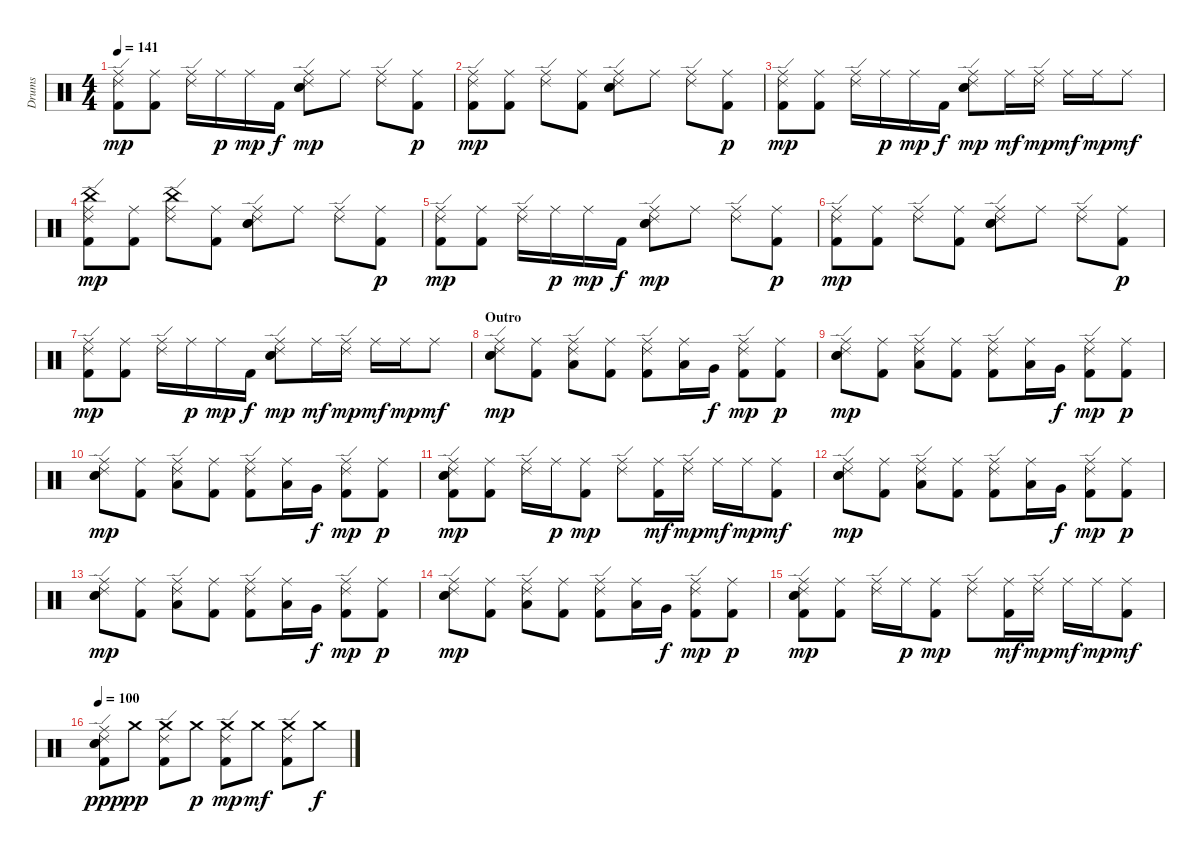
\track ("Drums" "Drums") {instrument percussion}
\staff {score}
\articulation defaults
\ts (4 4)
\tempo 141
\clef neutral
\ks c
("Ride (edge) 2" "Ride (middle)" "Kick (hit) 2").8{dy mp} ("Ride (middle)" "Kick (hit) 2").8 ("Ride (edge) 2" "Ride (middle)").16 "Ride (middle)".16{dy p} "Ride (middle)".16{dy mp} "Kick (hit) 2".16{dy f} ("Ride (edge) 2" "Ride (middle)" "Electric Snare (hit)" "Snare (hit) 2").8{dy mp} "Ride (middle)".8 ("Ride (edge) 2" "Ride (middle)").8 ("Ride (middle)" "Kick (hit) 2").8{dy p} |
("Ride (edge) 2" "Ride (middle)" "Kick (hit) 2").8{dy mp} ("Ride (middle)" "Kick (hit) 2").8 ("Ride (edge) 2" "Ride (middle)").8 ("Ride (middle)" "Kick (hit) 2").8 ("Ride (edge) 2" "Ride (middle)" "Electric Snare (hit)" "Snare (hit) 2").8 "Ride (middle)".8 ("Ride (edge) 2" "Ride (middle)").8 ("Ride (middle)" "Kick (hit) 2").8{dy p} |
("Ride (edge) 2" "Ride (middle)" "Kick (hit) 2").8{dy mp} ("Ride (middle)" "Kick (hit) 2").8 ("Ride (edge) 2" "Ride (middle)").16 "Ride (middle)".16{dy p} "Ride (middle)".16{dy mp} "Kick (hit) 2".16{dy f} ("Ride (edge) 2" "Ride (middle)" "Electric Snare (hit)" "Snare (hit) 2").8{dy mp} "Ride (middle)".16{dy mf} ("Ride (edge) 2" "Ride (middle)").16{dy mp} "Ride (middle)".16{dy mf} "Ride (middle)".16{dy mp} "Ride (middle)".8{dy mf} |
("Ride (edge) 2" "Ride (middle)" "China (hit)" "Kick (hit) 2").8{dy mp} ("Ride (middle)" "Kick (hit) 2").8 ("Ride (edge) 2" "Ride (middle)" "China (hit)").8 ("Ride (middle)" "Kick (hit) 2").8 ("Ride (edge) 2" "Ride (middle)" "Electric Snare (hit)" "Snare (hit) 2").8 "Ride (middle)".8 ("Ride (edge) 2" "Ride (middle)").8 ("Ride (middle)" "Kick (hit) 2").8{dy p} |
("Ride (edge) 2" "Ride (middle)" "Kick (hit) 2").8{dy mp} ("Ride (middle)" "Kick (hit) 2").8 ("Ride (edge) 2" "Ride (middle)").16 "Ride (middle)".16{dy p} "Ride (middle)".16{dy mp} "Kick (hit) 2".16{dy f} ("Ride (edge) 2" "Ride (middle)" "Electric Snare (hit)" "Snare (hit) 2").8{dy mp} "Ride (middle)".8 ("Ride (edge) 2" "Ride (middle)").8 ("Ride (middle)" "Kick (hit) 2").8{dy p} |
("Ride (edge) 2" "Ride (middle)" "Kick (hit) 2").8{dy mp} ("Ride (middle)" "Kick (hit) 2").8 ("Ride (edge) 2" "Ride (middle)").8 ("Ride (middle)" "Kick (hit) 2").8 ("Ride (edge) 2" "Ride (middle)" "Electric Snare (hit)" "Snare (hit) 2").8 "Ride (middle)".8 ("Ride (edge) 2" "Ride (middle)").8 ("Ride (middle)" "Kick (hit) 2").8{dy p} |
("Ride (edge) 2" "Ride (middle)" "Kick (hit) 2").8{dy mp} ("Ride (middle)" "Kick (hit) 2").8 ("Ride (edge) 2" "Ride (middle)").16 "Ride (middle)".16{dy p} "Ride (middle)".16{dy mp} "Kick (hit) 2".16{dy f} ("Ride (edge) 2" "Ride (middle)" "Electric Snare (hit)" "Snare (hit) 2").8{dy mp} "Ride (middle)".16{dy mf} ("Ride (edge) 2" "Ride (middle)").16{dy mp} "Ride (middle)".16{dy mf} "Ride (middle)".16{dy mp} "Ride (middle)".8{dy mf} |
\section ("" "Outro")
("Ride (edge) 2" "Ride (middle)" "Electric Snare (hit)" "Snare (hit) 2").8{dy mp} ("Ride (middle)" "Kick (hit) 2").8 ("Ride (edge) 2" "Ride (middle)" "Low Tom (hit)").8 ("Ride (middle)" "Kick (hit) 2").8 ("Ride (edge) 2" "Ride (middle)" "Kick (hit) 2").8 ("Ride (middle)" "Low Tom (hit)").16 "Very Low Tom (hit)".16{dy f} ("Ride (edge) 2" "Ride (middle)" "Kick (hit) 2").8{dy mp} ("Ride (middle)" "Kick (hit) 2").8{dy p} |
("Ride (edge) 2" "Ride (middle)" "Electric Snare (hit)" "Snare (hit) 2").8{dy mp} ("Ride (middle)" "Kick (hit) 2").8 ("Ride (edge) 2" "Ride (middle)" "Low Tom (hit)").8 ("Ride (middle)" "Kick (hit) 2").8 ("Ride (edge) 2" "Ride (middle)" "Kick (hit) 2").8 ("Ride (middle)" "Low Tom (hit)").16 "Very Low Tom (hit)".16{dy f} ("Ride (edge) 2" "Ride (middle)" "Kick (hit) 2").8{dy mp} ("Ride (middle)" "Kick (hit) 2").8{dy p} |
("Ride (edge) 2" "Ride (middle)" "Electric Snare (hit)" "Snare (hit) 2").8{dy mp} ("Ride (middle)" "Kick (hit) 2").8 ("Ride (edge) 2" "Ride (middle)" "Low Tom (hit)").8 ("Ride (middle)" "Kick (hit) 2").8 ("Ride (edge) 2" "Ride (middle)" "Kick (hit) 2").8 ("Ride (middle)" "Low Tom (hit)").16 "Very Low Tom (hit)".16{dy f} ("Ride (edge) 2" "Ride (middle)" "Kick (hit) 2").8{dy mp} ("Ride (middle)" "Kick (hit) 2").8{dy p} |
("Ride (edge) 2" "Ride (middle)" "Electric Snare (hit)" "Snare (hit) 2" "Kick (hit) 2").8{dy mp} ("Ride (middle)" "Kick (hit) 2").8 ("Ride (edge) 2" "Ride (middle)").16 "Ride (middle)".16{dy p} ("Ride (middle)" "Kick (hit) 2").8{dy mp} ("Ride (edge) 2" "Ride (middle)").8 ("Ride (middle)" "Kick (hit) 2").16{dy mf} ("Ride (edge) 2" "Ride (middle)").16{dy mp} "Ride (middle)".16{dy mf} "Ride (middle)".16{dy mp} ("Ride (middle)" "Kick (hit) 2").8{dy mf} |
("Ride (edge) 2" "Ride (middle)" "Electric Snare (hit)" "Snare (hit) 2").8{dy mp} ("Ride (middle)" "Kick (hit) 2").8 ("Ride (edge) 2" "Ride (middle)" "Low Tom (hit)").8 ("Ride (middle)" "Kick (hit) 2").8 ("Ride (edge) 2" "Ride (middle)" "Kick (hit) 2").8 ("Ride (middle)" "Low Tom (hit)").16 "Very Low Tom (hit)".16{dy f} ("Ride (edge) 2" "Ride (middle)" "Kick (hit) 2").8{dy mp} ("Ride (middle)" "Kick (hit) 2").8{dy p} |
("Ride (edge) 2" "Ride (middle)" "Electric Snare (hit)" "Snare (hit) 2").8{dy mp} ("Ride (middle)" "Kick (hit) 2").8 ("Ride (edge) 2" "Ride (middle)" "Low Tom (hit)").8 ("Ride (middle)" "Kick (hit) 2").8 ("Ride (edge) 2" "Ride (middle)" "Kick (hit) 2").8 ("Ride (middle)" "Low Tom (hit)").16 "Very Low Tom (hit)".16{dy f} ("Ride (edge) 2" "Ride (middle)" "Kick (hit) 2").8{dy mp} ("Ride (middle)" "Kick (hit) 2").8{dy p} |
("Ride (edge) 2" "Ride (middle)" "Electric Snare (hit)" "Snare (hit) 2").8{dy mp} ("Ride (middle)" "Kick (hit) 2").8 ("Ride (edge) 2" "Ride (middle)" "Low Tom (hit)").8 ("Ride (middle)" "Kick (hit) 2").8 ("Ride (edge) 2" "Ride (middle)" "Kick (hit) 2").8 ("Ride (middle)" "Low Tom (hit)").16 "Very Low Tom (hit)".16{dy f} ("Ride (edge) 2" "Ride (middle)" "Kick (hit) 2").8{dy mp} ("Ride (middle)" "Kick (hit) 2").8{dy p} |
("Ride (edge) 2" "Ride (middle)" "Electric Snare (hit)" "Snare (hit) 2" "Kick (hit) 2").8{dy mp} ("Ride (middle)" "Kick (hit) 2").8 ("Ride (edge) 2" "Ride (middle)").16 "Ride (middle)".16{dy p} ("Ride (middle)" "Kick (hit) 2").8{dy mp} ("Ride (edge) 2" "Ride (middle)").8 ("Ride (middle)" "Kick (hit) 2").16{dy mf} ("Ride (edge) 2" "Ride (middle)").16{dy mp} "Ride (middle)".16{dy mf} "Ride (middle)".16{dy mp} ("Ride (middle)" "Kick (hit) 2").8{dy mf} |
\tempo 100
("Ride (edge) 2" "Ride (middle)" "Electric Snare (hit)" "Snare (hit) 2" "Kick (hit) 2").8{dy ppp} "Crash medium (hit)".8{dy pp} ("Ride (edge) 2" "Crash medium (hit)" "Kick (hit) 2").8 "Crash medium (hit)".8{dy p} ("Ride (edge) 2" "Crash medium (hit)" "Kick (hit) 2").8{dy mp} "Crash medium (hit)".8{dy mf} ("Ride (edge) 2" "Crash medium (hit)" "Kick (hit) 2").8 "Crash medium (hit)".8{dy f}
